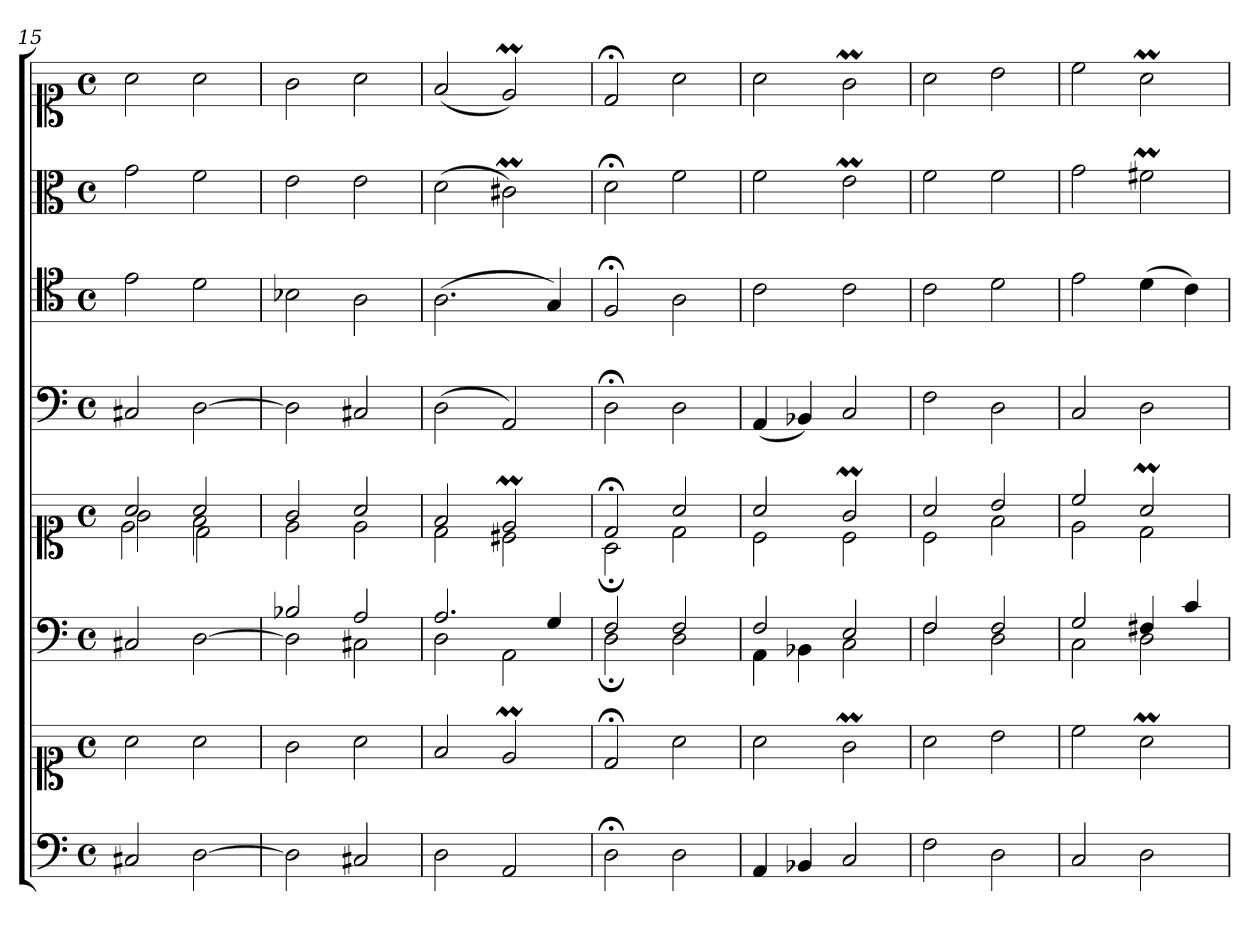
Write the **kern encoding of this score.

**kern	**kern	**kern	**kern	**kern	**kern	**kern	**kern
*part6	*part6	*part5	*part5	*part4	*part3	*part2	*part1
*staff8	*staff7	*staff6	*staff5	*staff4	*staff3	*staff2	*staff1
*clefF4	*clefC1	*clefF4	*clefC1	*clefF4	*clefC4	*clefC3	*clefC1
*k[]	*k[]	*k[]	*k[]	*k[]	*k[]	*k[]	*k[]
*M4/4	*M4/4	*M4/4	*M4/4	*M4/4	*M4/4	*M4/4	*M4/4
*met(c)	*met(c)	*met(c)	*met(c)	*met(c)	*met(c)	*met(c)	*met(c)
=15	=15	=15	=15	=15	=15	=15	=15
*	*	*	*^	*	*	*	*
*	*	*	*	*^	*	*	*	*
2C#X	2a	2C#X	2a	2g	2e\	2C#X	2e	2g	2a
[2D	2a	[2D	2a	2f	2d\	[2D	2d	2f	2a
*	*	*	*	*v	*v	*	*	*	*
=16	=16	=16	=16	=16	=16	=16	=16	=16
*	*	*^	*	*	*	*	*	*
2D]	2g	2B-X	2D]	2g	2e	2D]	2B-X	2e	2g
2C#X	2a	2A	2C#X	2a	2e	2C#X	2A	2e	2a
=17	=17	=17	=17	=17	=17	=17	=17	=17	=17
2D	2f	2.A	2D	2f	2d	(2D	(2.A	(2d	(2f
2AA	2em	.	2AA	2em	2c#X	2AA)	.	2c#Xm)	2em)
.	.	4G	.	.	.	.	4G)	.	.
=18	=18	=18	=18	=18	=18	=18	=18	=18	=18
2D;	2d;<	2F	2D;<	2d;<	2A;<	2D;<	2F;<	2d;<	2d;<
2D	2a	2F	2D	2a	2d	2D	2A	2f	2a
=19	=19	=19	=19	=19	=19	=19	=19	=19	=19
4AA	2a	2F	4AA	2a	2c	(4AA	2c	2f	2a
4BB-X	.	.	4BB-X	.	.	4BB-X)	.	.	.
2C	2gM	2E	2C	2gM	2c	2C	2c	2em	2gM
=20	=20	=20	=20	=20	=20	=20	=20	=20	=20
2F	2a	2F	2F	2a	2c	2F	2c	2f	2a
2D	2b	2F	2D	2b	2f	2D	2d	2f	2b
=21	=21	=21	=21	=21	=21	=21	=21	=21	=21
2C	2cc	2G	2C	2cc	2e	2C	2e	2g	2cc
2D	2aM	4F#X	2D	2aM	2d	2D	(4d	2f#Xm	2aM
.	.	4c	.	.	.	.	4c)	.	.
*	*	*v	*v	*	*	*	*	*	*
*	*	*	*v	*v	*	*	*	*
=	=	=	=	=	=	=	=
*-	*-	*-	*-	*-	*-	*-	*-
